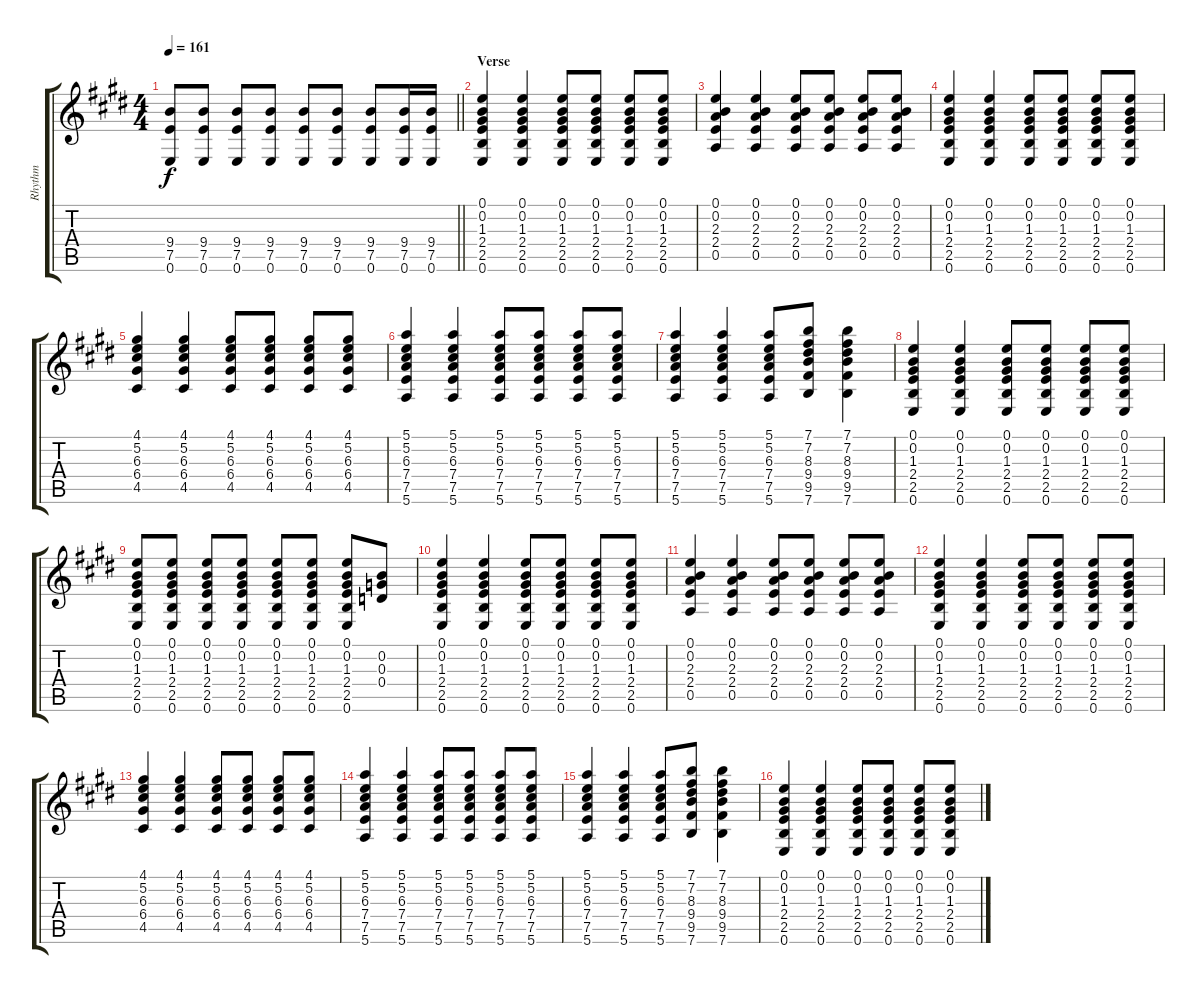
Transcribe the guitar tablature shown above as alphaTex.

\track ("Rhythm" "Rhythm") {instrument overdrivenguitar}
\staff {score tabs}
\tuning (E4 B3 G3 D3 A2 E2) {hide}
\ts (4 4)
\tempo 161
\clef g2
\barLineRight lightlight
\ks e
(9.4 7.5 0.6).8{dy f} (9.4 7.5 0.6).8 (9.4 7.5 0.6).8 (9.4 7.5 0.6).8 (9.4 7.5 0.6).8 (9.4 7.5 0.6).8 (9.4 7.5 0.6).8 (9.4 7.5 0.6).16 (9.4 7.5 0.6).16 |
\section ("" "Verse")
(0.1 0.2 1.3 2.4 2.5 0.6).4 (0.1 0.2 1.3 2.4 2.5 0.6).4 (0.1 0.2 1.3 2.4 2.5 0.6).8 (0.1 0.2 1.3 2.4 2.5 0.6).8 (0.1 0.2 1.3 2.4 2.5 0.6).8 (0.1 0.2 1.3 2.4 2.5 0.6).8 |
(0.1 0.2 2.3 2.4 0.5).4 (0.1 0.2 2.3 2.4 0.5).4 (0.1 0.2 2.3 2.4 0.5).8 (0.1 0.2 2.3 2.4 0.5).8 (0.1 0.2 2.3 2.4 0.5).8 (0.1 0.2 2.3 2.4 0.5).8 |
(0.1 0.2 1.3 2.4 2.5 0.6).4 (0.1 0.2 1.3 2.4 2.5 0.6).4 (0.1 0.2 1.3 2.4 2.5 0.6).8 (0.1 0.2 1.3 2.4 2.5 0.6).8 (0.1 0.2 1.3 2.4 2.5 0.6).8 (0.1 0.2 1.3 2.4 2.5 0.6).8 |
(4.1 5.2 6.3 6.4 4.5).4 (4.1 5.2 6.3 6.4 4.5).4 (4.1 5.2 6.3 6.4 4.5).8 (4.1 5.2 6.3 6.4 4.5).8 (4.1 5.2 6.3 6.4 4.5).8 (4.1 5.2 6.3 6.4 4.5).8 |
(5.1 5.2 6.3 7.4 7.5 5.6).4 (5.1 5.2 6.3 7.4 7.5 5.6).4 (5.1 5.2 6.3 7.4 7.5 5.6).8 (5.1 5.2 6.3 7.4 7.5 5.6).8 (5.1 5.2 6.3 7.4 7.5 5.6).8 (5.1 5.2 6.3 7.4 7.5 5.6).8 |
(5.1 5.2 6.3 7.4 7.5 5.6).4 (5.1 5.2 6.3 7.4 7.5 5.6).4 (5.1 5.2 6.3 7.4 7.5 5.6).8 (7.1 7.2 8.3 9.4 9.5 7.6).8 (7.1 7.2 8.3 9.4 9.5 7.6).4 |
(0.1 0.2 1.3 2.4 2.5 0.6).4 (0.1 0.2 1.3 2.4 2.5 0.6).4 (0.1 0.2 1.3 2.4 2.5 0.6).8 (0.1 0.2 1.3 2.4 2.5 0.6).8 (0.1 0.2 1.3 2.4 2.5 0.6).8 (0.1 0.2 1.3 2.4 2.5 0.6).8 |
(0.1 0.2 1.3 2.4 2.5 0.6).8 (0.1 0.2 1.3 2.4 2.5 0.6).8 (0.1 0.2 1.3 2.4 2.5 0.6).8 (0.1 0.2 1.3 2.4 2.5 0.6).8 (0.1 0.2 1.3 2.4 2.5 0.6).8 (0.1 0.2 1.3 2.4 2.5 0.6).8 (0.1 0.2 1.3 2.4 2.5 0.6).8 (0.2 0.3 0.4).8 |
(0.1 0.2 1.3 2.4 2.5 0.6).4 (0.1 0.2 1.3 2.4 2.5 0.6).4 (0.1 0.2 1.3 2.4 2.5 0.6).8 (0.1 0.2 1.3 2.4 2.5 0.6).8 (0.1 0.2 1.3 2.4 2.5 0.6).8 (0.1 0.2 1.3 2.4 2.5 0.6).8 |
(0.1 0.2 2.3 2.4 0.5).4 (0.1 0.2 2.3 2.4 0.5).4 (0.1 0.2 2.3 2.4 0.5).8 (0.1 0.2 2.3 2.4 0.5).8 (0.1 0.2 2.3 2.4 0.5).8 (0.1 0.2 2.3 2.4 0.5).8 |
(0.1 0.2 1.3 2.4 2.5 0.6).4 (0.1 0.2 1.3 2.4 2.5 0.6).4 (0.1 0.2 1.3 2.4 2.5 0.6).8 (0.1 0.2 1.3 2.4 2.5 0.6).8 (0.1 0.2 1.3 2.4 2.5 0.6).8 (0.1 0.2 1.3 2.4 2.5 0.6).8 |
(4.1 5.2 6.3 6.4 4.5).4 (4.1 5.2 6.3 6.4 4.5).4 (4.1 5.2 6.3 6.4 4.5).8 (4.1 5.2 6.3 6.4 4.5).8 (4.1 5.2 6.3 6.4 4.5).8 (4.1 5.2 6.3 6.4 4.5).8 |
(5.1 5.2 6.3 7.4 7.5 5.6).4 (5.1 5.2 6.3 7.4 7.5 5.6).4 (5.1 5.2 6.3 7.4 7.5 5.6).8 (5.1 5.2 6.3 7.4 7.5 5.6).8 (5.1 5.2 6.3 7.4 7.5 5.6).8 (5.1 5.2 6.3 7.4 7.5 5.6).8 |
(5.1 5.2 6.3 7.4 7.5 5.6).4 (5.1 5.2 6.3 7.4 7.5 5.6).4 (5.1 5.2 6.3 7.4 7.5 5.6).8 (7.1 7.2 8.3 9.4 9.5 7.6).8 (7.1 7.2 8.3 9.4 9.5 7.6).4 |
(0.1 0.2 1.3 2.4 2.5 0.6).4 (0.1 0.2 1.3 2.4 2.5 0.6).4 (0.1 0.2 1.3 2.4 2.5 0.6).8 (0.1 0.2 1.3 2.4 2.5 0.6).8 (0.1 0.2 1.3 2.4 2.5 0.6).8 (0.1 0.2 1.3 2.4 2.5 0.6).8
